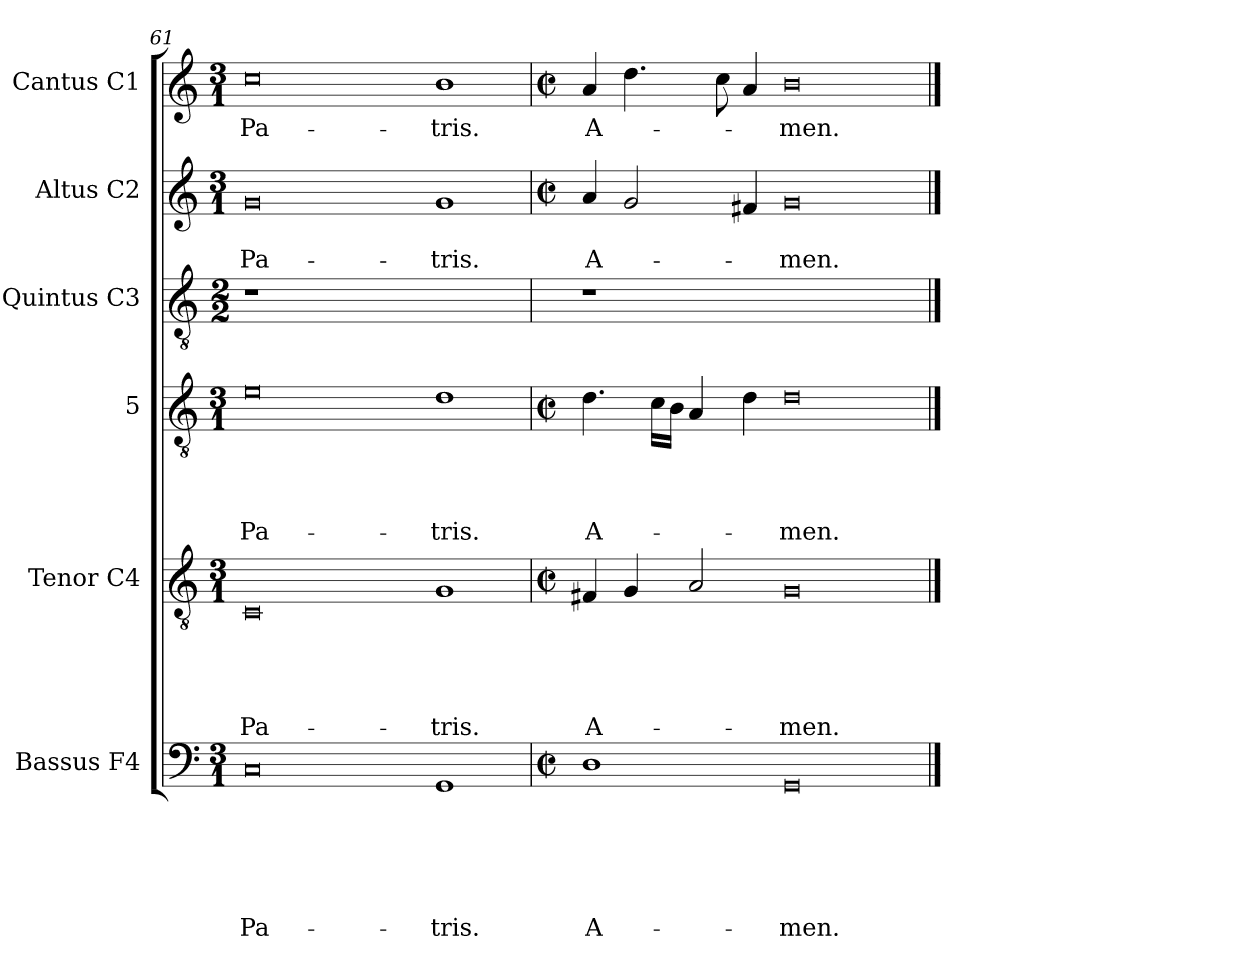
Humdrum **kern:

**kern	**text	**text	**text	**text	**text	**text	**kern	**text	**text	**text	**text	**text	**kern	**text	**text	**text	**text	**kern	**kern	**text	**text	**kern	**text
*part6	*part6	*part6	*part6	*part6	*part6	*part6	*part5	*part5	*part5	*part5	*part5	*part5	*part4	*part4	*part4	*part4	*part4	*part3	*part2	*part2	*part2	*part1	*part1
*staff6	*staff6	*staff6	*staff6	*staff6	*staff6	*staff6	*staff5	*staff5	*staff5	*staff5	*staff5	*staff5	*staff4	*staff4	*staff4	*staff4	*staff4	*staff3	*staff2	*staff2	*staff2	*staff1	*staff1
*I"Bassus F4	*	*	*	*	*	*	*I"Tenor C4	*	*	*	*	*	*I"5	*	*	*	*	*I"Quintus C3	*I"Altus C2	*	*	*I"Cantus C1	*
*I'B	*	*	*	*	*	*	*I'T	*	*	*	*	*	*	*	*	*	*	*	*I'A	*	*	*I'C	*
*clefF4	*	*	*	*	*	*	*clefGv2	*	*	*	*	*	*clefGv2	*	*	*	*	*clefGv2	*clefG2	*	*	*clefG2	*
*k[]	*	*	*	*	*	*	*k[]	*	*	*	*	*	*k[]	*	*	*	*	*k[]	*k[]	*	*	*k[]	*
*C:	*	*	*	*	*	*	*C:	*	*	*	*	*	*C:	*	*	*	*	*C:	*C:	*	*	*C:	*
*M3/1	*	*	*	*	*	*	*M3/1	*	*	*	*	*	*M3/1	*	*	*	*	*M2/2	*M3/1	*	*	*M3/1	*
=61	=61	=61	=61	=61	=61	=61	=61	=61	=61	=61	=61	=61	=61	=61	=61	=61	=61	=61	=61	=61	=61	=61	=61
!	!	!	!	!	!	!LO:LY:b	!	!	!	!	!	!LO:LY:b	!	!	!	!	!LO:LY:b	!	!	!	!LO:LY:b	!	!LO:LY:b
0C	.	.	.	.	.	Pa-	0C	.	.	.	.	-Pa-	0e	.	.	.	Pa-	1r	0g	.	Pa-	0cc	Pa-
.	.	.	.	.	.	.	.	.	.	.	.	.	.	.	.	.	.	0ryy	.	.	.	.	.
!	!	!	!	!	!	!LO:LY:b	!	!	!	!	!	!LO:LY:b	!	!	!	!	!LO:LY:b	!	!	!	!LO:LY:b	!	!LO:LY:b
1GG	.	.	.	.	.	-tris.	1G	.	.	.	.	-tris.	1d	.	.	.	-tris.	.	1g	.	-tris.	1b	-tris.
=62	=62	=62	=62	=62	=62	=62	=62	=62	=62	=62	=62	=62	=62	=62	=62	=62	=62	=62	=62	=62	=62	=62	=62
*M2/2	*	*	*	*	*	*	*M2/2	*	*	*	*	*	*M2/2	*	*	*	*	*	*M2/2	*	*	*M2/2	*
*met(c|)	*	*	*	*	*	*	*met(c|)	*	*	*	*	*	*met(c|)	*	*	*	*	*	*met(c|)	*	*	*met(c|)	*
!	!	!	!	!	!	!LO:LY:b	!	!	!	!	!	!LO:LY:b	!	!	!	!	!LO:LY:b	!	!	!	!LO:LY:b	!	!LO:LY:b
1D	.	.	.	.	.	A-	4F#X/	.	.	.	.	A-	4.d\	.	.	.	A-	1r	4a/	.	A-	4a/	A-
.	.	.	.	.	.	.	4G/	.	.	.	.	.	.	.	.	.	.	.	2g/	.	.	4.dd\	.
.	.	.	.	.	.	.	.	.	.	.	.	.	16c\LL	.	.	.	.	.	.	.	.	.	.
.	.	.	.	.	.	.	.	.	.	.	.	.	16B\JJ	.	.	.	.	.	.	.	.	.	.
.	.	.	.	.	.	.	2A/	.	.	.	.	.	4A/	.	.	.	.	.	.	.	.	.	.
.	.	.	.	.	.	.	.	.	.	.	.	.	.	.	.	.	.	.	.	.	.	8cc\	.
.	.	.	.	.	.	.	.	.	.	.	.	.	4d\	.	.	.	.	.	4f#X/	.	.	4a/	.
!	!	!	!	!	!	!LO:LY:b	!	!	!	!	!	!LO:LY:b	!	!	!	!	!LO:LY:b	!	!	!	!LO:LY:b	!	!LO:LY:b
0GG	.	.	.	.	.	-men.	0G	.	.	.	.	-men.	0d	.	.	.	-men.	0ryy	0g	.	-men.	0b	-men.
==	==	==	==	==	==	==	==	==	==	==	==	==	==	==	==	==	==	==	==	==	==	==	==
*-	*-	*-	*-	*-	*-	*-	*-	*-	*-	*-	*-	*-	*-	*-	*-	*-	*-	*-	*-	*-	*-	*-	*-
